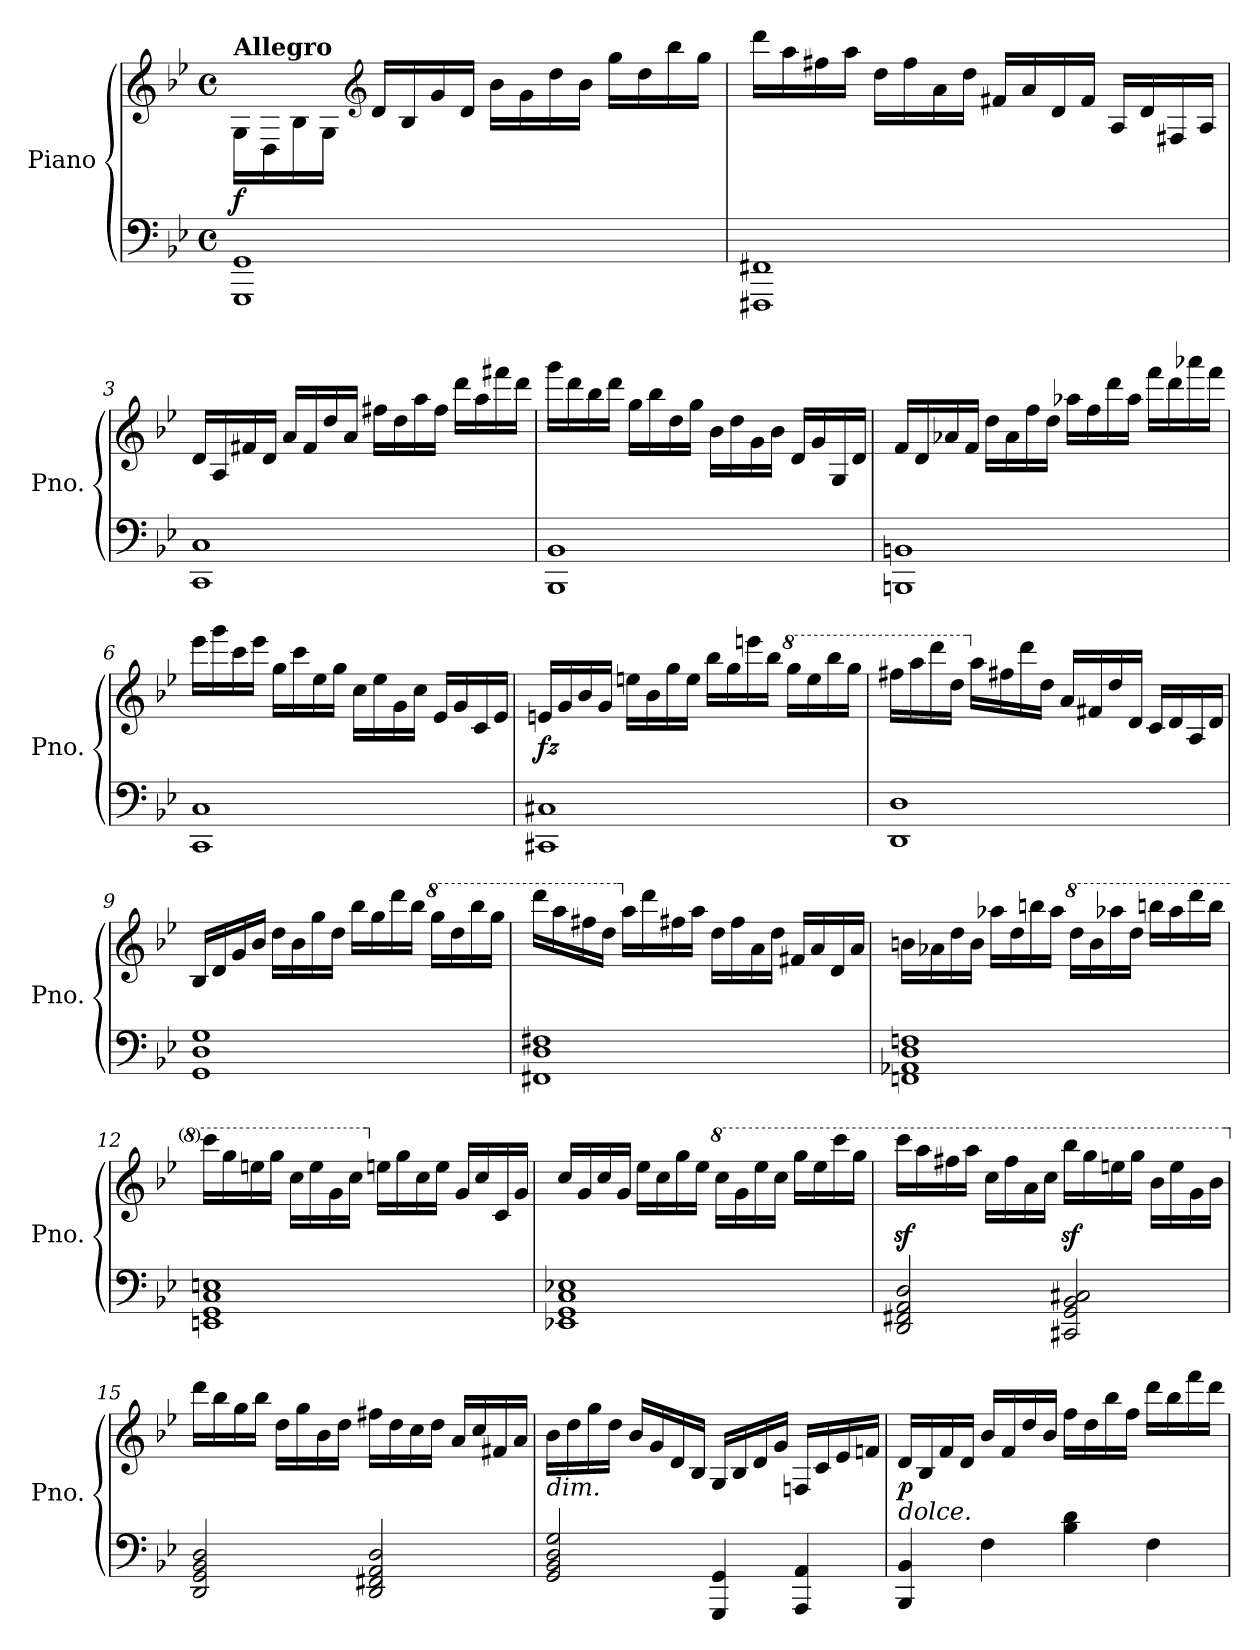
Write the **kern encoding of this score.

**kern	**kern	**dynam
*part1	*part1	*part1
*staff2	*staff1	*staff1/2
*I"Piano	*	*
*I'Pno.	*	*
*clefF4	*clefG2	*
*k[b-e-]	*k[b-e-]	*
*M4/4	*M4/4	*
*met(c)	*met(c)	*
*MM160	*MM160	*
=1	=1	=1
!	!LO:TX:a:B:t=Allegro	!
!	!	!LO:DY:b
1GGG 1GG	16G\LL	f
.	16D\	.
.	16B-\	.
.	16G\JJ	.
*	*clefG2	*
.	16d/LL	.
.	16B-/	.
.	16g/	.
.	16d/JJ	.
.	16b-\LL	.
.	16g\	.
.	16dd\	.
.	16b-\JJ	.
.	16gg\LL	.
.	16dd\	.
.	16bb-\	.
.	16gg\JJ	.
=2	=2	=2
1FFF#X 1FF#X	16ddd\LL	.
.	16aa\	.
.	16ff#X\	.
.	16aa\JJ	.
.	16dd\LL	.
.	16ff#\	.
.	16a\	.
.	16dd\JJ	.
.	16f#X/LL	.
.	16a/	.
.	16d/	.
.	16f#/JJ	.
.	16A/LL	.
.	16d/	.
.	16F#X/	.
.	16A/JJ	.
=3	=3	=3
1CC 1C	16d/LL	.
.	16A/	.
.	16f#X/	.
.	16d/JJ	.
.	16a/LL	.
.	16f#/	.
.	16dd/	.
.	16a/JJ	.
.	16ff#X\LL	.
.	16dd\	.
.	16aa\	.
.	16ff#\JJ	.
.	16ddd\LL	.
.	16aa\	.
.	16fff#X\	.
.	16ddd\JJ	.
!!LO:LB:g=z
=4	=4	=4
1BBB- 1BB-	16ggg\LL	.
.	16ddd\	.
.	16bb-\	.
.	16ddd\JJ	.
.	16gg\LL	.
.	16bb-\	.
.	16dd\	.
.	16gg\JJ	.
.	16b-\LL	.
.	16dd\	.
.	16g\	.
.	16b-\JJ	.
.	16d/LL	.
.	16g/	.
.	16G/	.
.	16d/JJ	.
=5	=5	=5
1BBBn 1BBn	16f/LL	.
.	16d/	.
.	16a-X/	.
.	16f/JJ	.
.	16dd\LL	.
.	16a-\	.
.	16ff\	.
.	16dd\JJ	.
.	16aa-X\LL	.
.	16ff\	.
.	16ddd\	.
.	16aa-\JJ	.
.	16fff\LL	.
.	16ddd\	.
.	16aaa-X\	.
.	16fff\JJ	.
=6	=6	=6
1CC 1C	16eee-\LL	.
.	16ggg\	.
.	16ccc\	.
.	16eee-\JJ	.
.	16gg\LL	.
.	16ccc\	.
.	16ee-\	.
.	16gg\JJ	.
.	16cc\LL	.
.	16ee-\	.
.	16g\	.
.	16cc\JJ	.
.	16e-/LL	.
.	16g/	.
.	16c/	.
.	16e-/JJ	.
!!LO:LB:g=z
=7	=7	=7
!	!	!LO:DY:b
1CC#X 1C#X	16en/LL	fz
.	16g/	.
.	16b-/	.
.	16g/JJ	.
.	16een\LL	.
.	16b-\	.
.	16gg\	.
.	16ee\JJ	.
.	16bb-\LL	.
.	16gg\	.
.	16eeen\	.
.	16bb-\JJ	.
*	*8va	*
.	16ggg\LL	.
.	16eee\	.
.	16bbb-\	.
.	16ggg\JJ	.
=8	=8	=8
1DD 1D	16fff#X\LL	.
.	16aaa\	.
.	16dddd\	.
.	16ddd\JJ	.
*	*X8va	*
.	16aa\LL	.
.	16ff#X\	.
.	16ddd\	.
.	16dd\JJ	.
.	16a/LL	.
.	16f#X/	.
.	16dd/	.
.	16d/JJ	.
.	16c/LL	.
.	16d/	.
.	16A/	.
.	16d/JJ	.
=9	=9	=9
1GG 1D 1G	16B-/LL	.
.	16d/	.
.	16g/	.
.	16b-/JJ	.
.	16dd\LL	.
.	16b-\	.
.	16gg\	.
.	16dd\JJ	.
.	16bb-\LL	.
.	16gg\	.
.	16ddd\	.
.	16bb-\JJ	.
*	*8va	*
.	16ggg\LL	.
.	16ddd\	.
.	16bbb-\	.
.	16ggg\JJ	.
!!LO:LB:g=z
=10	=10	=10
1FF#X 1D 1F#X	16dddd\LL	.
.	16aaa\	.
.	16fff#X\	.
.	16ddd\JJ	.
*	*X8va	*
.	16aa\LL	.
.	16ddd\	.
.	16ff#X\	.
.	16aa\JJ	.
.	16dd\LL	.
.	16ff#\	.
.	16a\	.
.	16dd\JJ	.
.	16f#X/LL	.
.	16a/	.
.	16d/	.
.	16a/JJ	.
=11	=11	=11
1FFn 1AA-X 1D 1Fn	16bn\LL	.
.	16a-X\	.
.	16dd\	.
.	16b\JJ	.
.	16aa-X\LL	.
.	16dd\	.
.	16bbn\	.
.	16aa-\JJ	.
*	*8va	*
!	!	!LO:DY:b
!	!	!LO:DY:n=1:b
.	16ddd\LL	other-dynamics f
.	16bb\	.
.	16aaa-X\	.
.	16ddd\JJ	.
.	16bbbn\LL	.
.	16aaa-\	.
.	16dddd\	.
.	16bbb\JJ	.
=12	=12	=12
1EEn 1GG 1C 1En	16cccc\LL	.
.	16ggg\	.
.	16eeen\	.
.	16ggg\JJ	.
.	16ccc\LL	.
.	16eee\	.
.	16gg\	.
.	16ccc\JJ	.
*	*X8va	*
.	16een\LL	.
.	16gg\	.
.	16cc\	.
.	16ee\JJ	.
.	16g/LL	.
.	16cc/	.
.	16c/	.
.	16g/JJ	.
!!LO:LB:g=z
=13	=13	=13
1EE-X 1GG 1C 1E-X	16cc/LL	.
.	16g/	.
.	16cc/	.
.	16g/JJ	.
.	16ee-\LL	.
.	16cc\	.
.	16gg\	.
.	16ee-\JJ	.
*	*8va	*
.	16ccc\LL	.
.	16gg\	.
.	16eee-\	.
.	16ccc\JJ	.
.	16ggg\LL	.
.	16eee-\	.
.	16cccc\	.
.	16ggg\JJ	.
=14	=14	=14
2DD/ 2FF#X/ 2AA/ 2D/	16ccccz<\LL	.
.	16aaa\	.
.	16fff#X\	.
.	16aaa\JJ	.
.	16ccc\LL	.
.	16fff#\	.
.	16aa\	.
.	16ccc\JJ	.
2CC#X/ 2GG/ 2BB-/ 2C#X/	16bbb-z<\LL	.
.	16ggg\	.
.	16eeen\	.
.	16ggg\JJ	.
.	16bb-\LL	.
.	16eee\	.
.	16gg\	.
.	16bb-\JJ	.
=15	=15	=15
*	*X8va	*
2DD/ 2GG/ 2BB-/ 2D/	16ddd\LL	.
.	16bb-\	.
.	16gg\	.
.	16bb-\JJ	.
.	16dd\LL	.
.	16gg\	.
.	16b-\	.
.	16dd\JJ	.
2DD/ 2FF#X/ 2AA/ 2D/	16ff#X\LL	.
.	16dd\	.
.	16cc\	.
.	16dd\JJ	.
.	16a/LL	.
.	16cc/	.
.	16f#X/	.
.	16a/JJ	.
!!LO:LB:g=z
=16	=16	=16
!	!LO:TX:b:i:t=dim.	!
2GG/ 2BB-/ 2D/ 2G/	16b-\LL	.
.	16dd\	.
.	16gg\	.
.	16dd\JJ	.
.	16b-/LL	.
.	16g/	.
.	16d/	.
.	16B-/JJ	.
4GGG/ 4GG/	16G/LL	.
.	16B-/	.
.	16d/	.
.	16g/JJ	.
4AAA/ 4AA/	16Fn/LL	.
.	16c/	.
.	16e-/	.
.	16fn/JJ	.
=17	=17	=17
!	!LO:TX:b:i:t=dolce.	!
!	!	!LO:DY:b
4BBB-/ 4BB-/	16d/LL	p
.	16B-/	.
.	16f/	.
.	16d/JJ	.
4F\	16b-/LL	.
.	16f/	.
.	16dd/	.
.	16b-/JJ	.
4B-\ 4d\	16ff\LL	.
.	16dd\	.
.	16bb-\	.
.	16ff\JJ	.
4F\	16ddd\LL	.
.	16bb-\	.
.	16fff\	.
.	16ddd\JJ	.
=	=	=
*-	*-	*-
